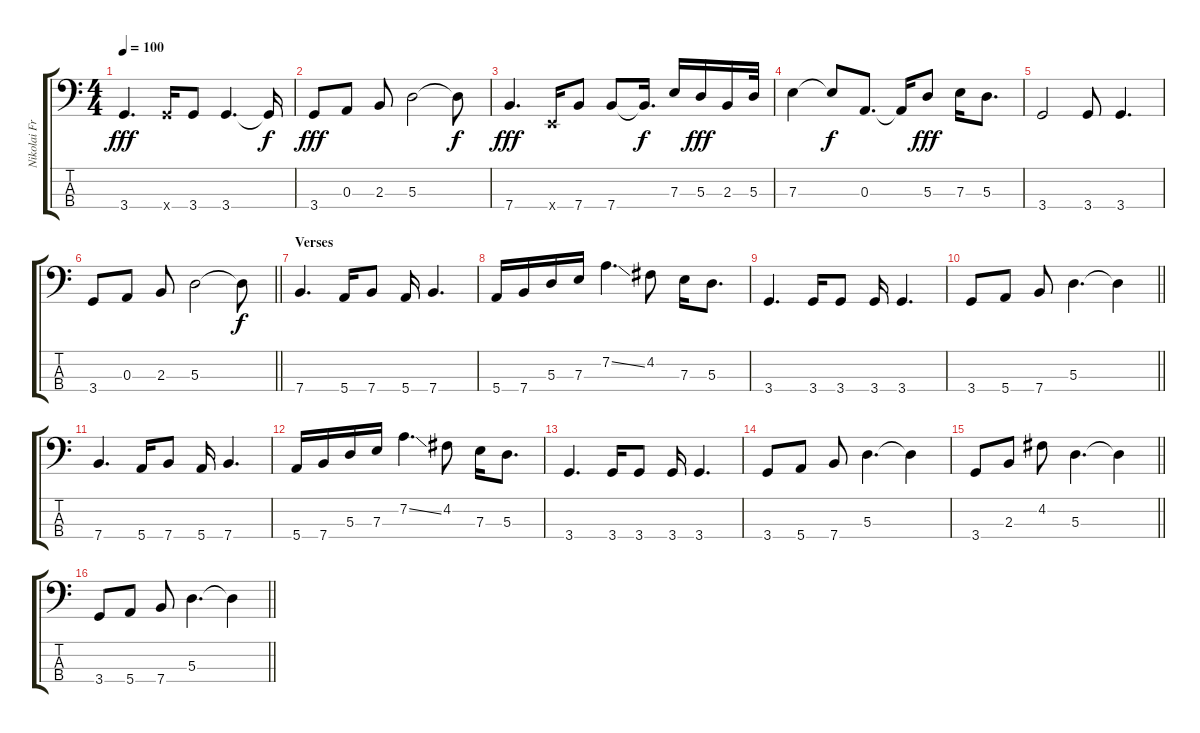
\track ("Nikolai Fraiture - Bass" "Nikolai Fr") {instrument electricbasspick}
\staff {score tabs}
\tuning (G2 D2 A1 E1) {hide}
\ts (4 4)
\tempo 100
\clef f4
\ks c
3.4.4{d dy fff} 3.4{x}.16 3.4.8 3.4.4{d} 3.4{t}.16{dy f} |
3.4.8{dy fff} 0.3.8 2.3.8 5.3.2 5.3{t}.8{dy f} |
7.4.4{d dy fff} 0.4{x}.16 7.4.8 7.4.8 7.4{t}.16{d dy f} 7.3.16 5.3.16{dy fff} 2.3.16 5.3.32 |
7.3.4 7.3{t}.8{dy f} 0.3.8{d} 0.3{t}.16 5.3.8{dy fff} 7.3.16 5.3.8{d} |
3.4.2 3.4.8 3.4.4{d} |
\barLineRight lightlight
3.4.8 0.3.8 2.3.8 5.3.2 5.3{t}.8{dy f} |
\section ("" "Verses")
7.4.4{d} 5.4.16 7.4.8 5.4.16 7.4.4{d} |
5.4.16 7.4.16 5.3.16 7.3.16 7.2{ss}.4{d} 4.2.8 7.3.16 5.3.8{d} |
3.4.4{d} 3.4.16 3.4.8 3.4.16 3.4.4{d} |
\barLineRight lightlight
3.4.8 5.4.8 7.4.8 5.3.4{d} 5.3{t}.4 |
7.4.4{d} 5.4.16 7.4.8 5.4.16 7.4.4{d} |
5.4.16 7.4.16 5.3.16 7.3.16 7.2{ss}.4{d} 4.2.8 7.3.16 5.3.8{d} |
3.4.4{d} 3.4.16 3.4.8 3.4.16 3.4.4{d} |
3.4.8 5.4.8 7.4.8 5.3.4{d} 5.3{t}.4 |
\barLineRight lightlight
3.4.8 2.3.8 4.2.8 5.3.4{d} 5.3{t}.4 |
\barLineRight lightlight
3.4.8 5.4.8 7.4.8 5.3.4{d} 5.3{t}.4
